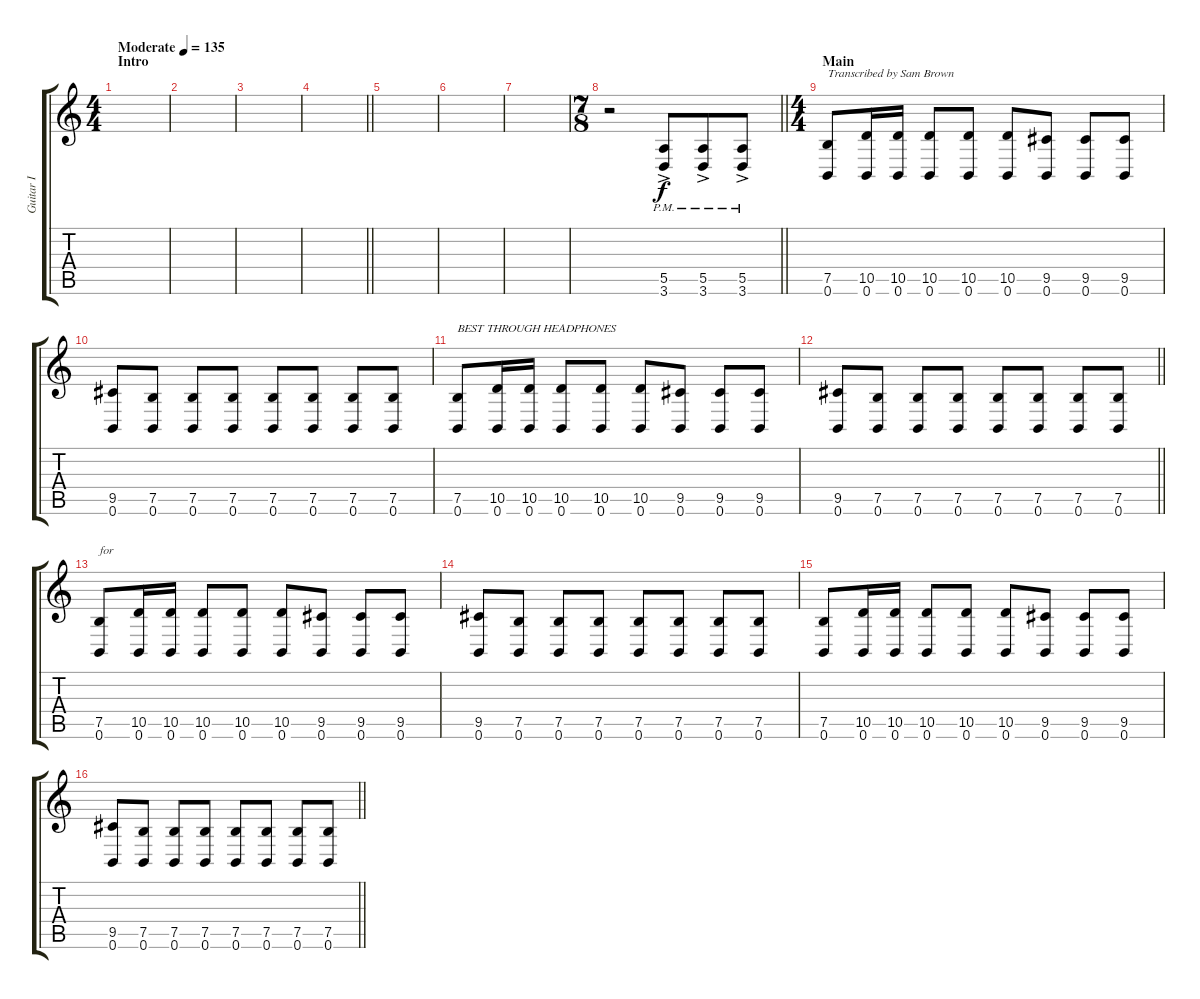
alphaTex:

\track ("Guitar I" "Guitar I") {instrument distortionguitar}
\staff {score tabs}
\tuning (B3 Gb3 D3 A2 E2 B1) {hide}
\ts (4 4)
\section ("" "Intro")
\tempo (135 "Moderate")
\clef g2
\ks c
|
|
|
\barLineRight lightlight
|
\section ("" "")
|
|
|
\ts (7 8)
\barLineRight lightlight
r.2 (5.5{ac pm} 3.6{ac pm}).8 (5.5{ac pm} 3.6{ac pm}).8 (5.5{ac pm} 3.6{ac pm}).8 |
\ts (4 4)
\section ("" "Main")
(7.5 0.6).8{txt "Transcribed by Sam Brown" dy f} (10.5 0.6).16 (10.5 0.6).16 (10.5 0.6).8 (10.5 0.6).8 (10.5 0.6).8 (9.5 0.6).8 (9.5 0.6).8 (9.5 0.6).8 |
(9.5 0.6).8 (7.5 0.6).8 (7.5 0.6).8 (7.5 0.6).8 (7.5 0.6).8 (7.5 0.6).8 (7.5 0.6).8 (7.5 0.6).8 |
(7.5 0.6).8{txt "BEST THROUGH HEADPHONES"} (10.5 0.6).16 (10.5 0.6).16 (10.5 0.6).8 (10.5 0.6).8 (10.5 0.6).8 (9.5 0.6).8 (9.5 0.6).8 (9.5 0.6).8 |
\barLineRight lightlight
(9.5 0.6).8 (7.5 0.6).8 (7.5 0.6).8 (7.5 0.6).8 (7.5 0.6).8 (7.5 0.6).8 (7.5 0.6).8 (7.5 0.6).8 |
\section ("" "")
(7.5 0.6).8{txt "for"} (10.5 0.6).16 (10.5 0.6).16 (10.5 0.6).8 (10.5 0.6).8 (10.5 0.6).8 (9.5 0.6).8 (9.5 0.6).8 (9.5 0.6).8 |
(9.5 0.6).8 (7.5 0.6).8 (7.5 0.6).8 (7.5 0.6).8 (7.5 0.6).8 (7.5 0.6).8 (7.5 0.6).8 (7.5 0.6).8 |
(7.5 0.6).8 (10.5 0.6).16 (10.5 0.6).16 (10.5 0.6).8 (10.5 0.6).8 (10.5 0.6).8 (9.5 0.6).8 (9.5 0.6).8 (9.5 0.6).8 |
\barLineRight lightlight
(9.5 0.6).8 (7.5 0.6).8 (7.5 0.6).8 (7.5 0.6).8 (7.5 0.6).8 (7.5 0.6).8 (7.5 0.6).8 (7.5 0.6).8
